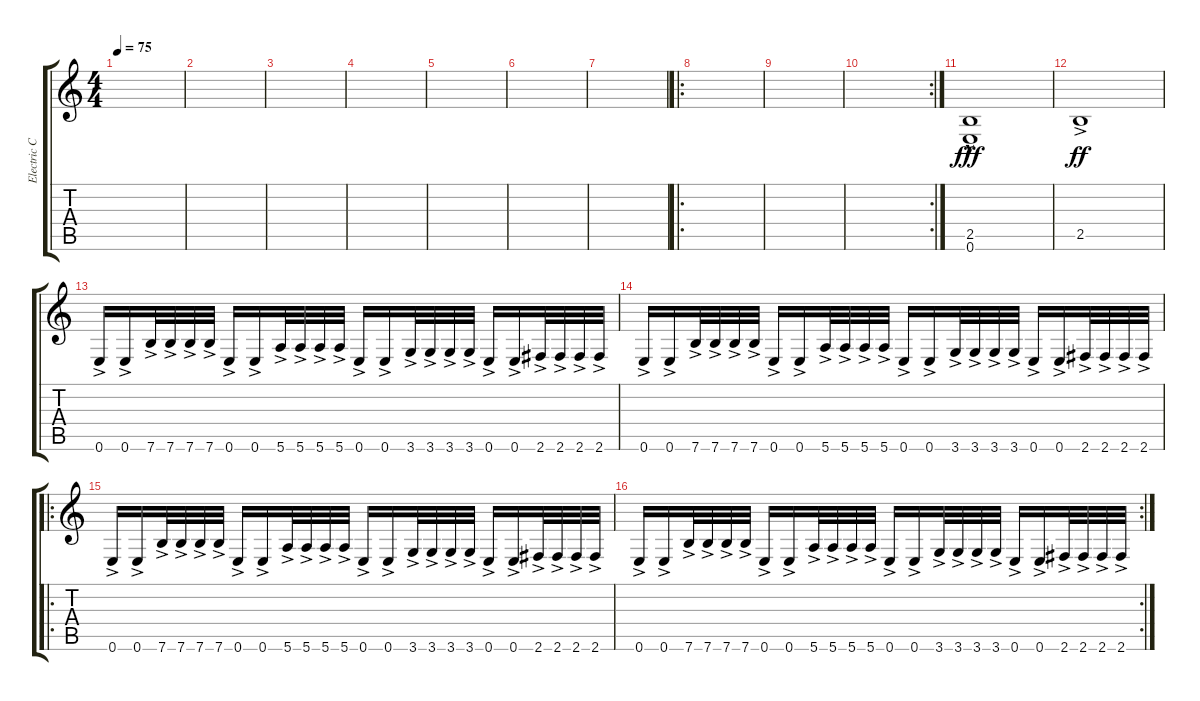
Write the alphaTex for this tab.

\track ("Electric Clean Guitar" "Electric C") {instrument electricguitarclean}
\staff {score tabs}
\tuning (E4 B3 G3 D3 A2 E2) {hide}
\ts (4 4)
\tempo 75
\clef g2
\ks c
|
|
|
|
|
|
|
\ro
|
|
\rc 2
|
(2.5{hac} 0.6{hac}).1{dy fff} |
2.5{ac}.1{dy ff} |
0.6{ac}.16 0.6{ac}.16 7.6{ac}.32 7.6{ac}.32 7.6{ac}.32 7.6{ac}.32 0.6{ac}.16 0.6{ac}.16 5.6{ac}.32 5.6{ac}.32 5.6{ac}.32 5.6{ac}.32 0.6{ac}.16 0.6{ac}.16 3.6{ac}.32 3.6{ac}.32 3.6{ac}.32 3.6{ac}.32 0.6{ac}.16 0.6{ac}.16 2.6{ac}.32 2.6{ac}.32 2.6{ac}.32 2.6{ac}.32 |
0.6{ac}.16 0.6{ac}.16 7.6{ac}.32 7.6{ac}.32 7.6{ac}.32 7.6{ac}.32 0.6{ac}.16 0.6{ac}.16 5.6{ac}.32 5.6{ac}.32 5.6{ac}.32 5.6{ac}.32 0.6{ac}.16 0.6{ac}.16 3.6{ac}.32 3.6{ac}.32 3.6{ac}.32 3.6{ac}.32 0.6{ac}.16 0.6{ac}.16 2.6{ac}.32 2.6{ac}.32 2.6{ac}.32 2.6{ac}.32 |
\ro
0.6{ac}.16 0.6{ac}.16 7.6{ac}.32 7.6{ac}.32 7.6{ac}.32 7.6{ac}.32 0.6{ac}.16 0.6{ac}.16 5.6{ac}.32 5.6{ac}.32 5.6{ac}.32 5.6{ac}.32 0.6{ac}.16 0.6{ac}.16 3.6{ac}.32 3.6{ac}.32 3.6{ac}.32 3.6{ac}.32 0.6{ac}.16 0.6{ac}.16 2.6{ac}.32 2.6{ac}.32 2.6{ac}.32 2.6{ac}.32 |
\rc 2
0.6{ac}.16 0.6{ac}.16 7.6{ac}.32 7.6{ac}.32 7.6{ac}.32 7.6{ac}.32 0.6{ac}.16 0.6{ac}.16 5.6{ac}.32 5.6{ac}.32 5.6{ac}.32 5.6{ac}.32 0.6{ac}.16 0.6{ac}.16 3.6{ac}.32 3.6{ac}.32 3.6{ac}.32 3.6{ac}.32 0.6{ac}.16 0.6{ac}.16 2.6{ac}.32 2.6{ac}.32 2.6{ac}.32 2.6{ac}.32
